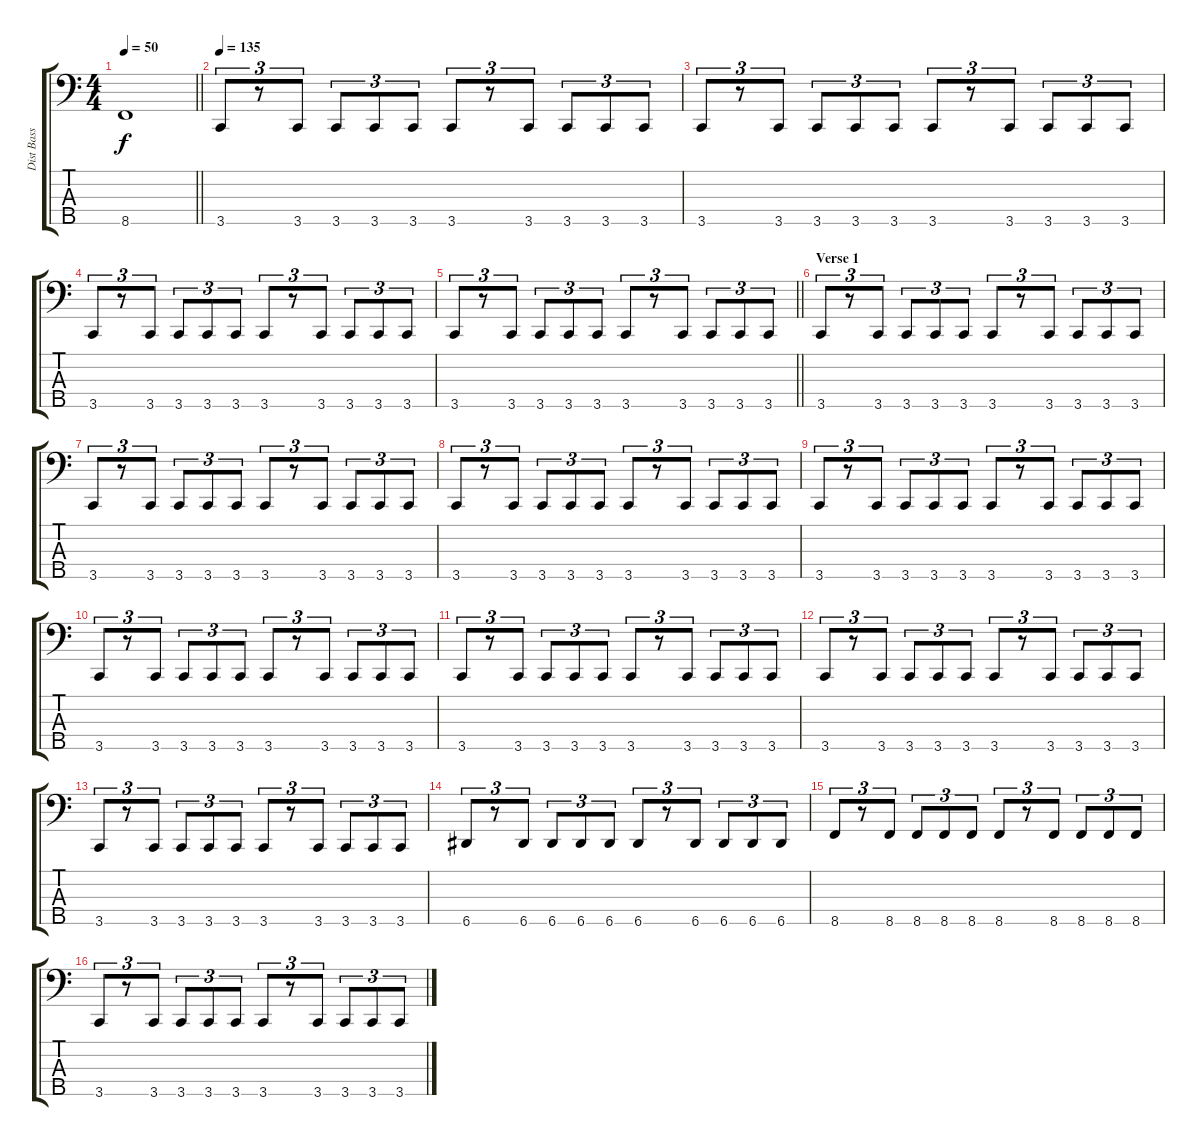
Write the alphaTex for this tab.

\track ("Dist Bass" "Dist Bass") {instrument distortionguitar}
\staff {score tabs}
\tuning (F2 C2 G1 D1 A0) {hide}
\ts (4 4)
\tempo 50
\clef f4
\barLineRight lightlight
\ks c
8.5{t}.1{dy f} |
\section ("" "")
\tempo 135
3.5.8{tu (3 2)} r.8{tu (3 2)} 3.5.8{tu (3 2)} 3.5.8{tu (3 2)} 3.5.8{tu (3 2)} 3.5.8{tu (3 2)} 3.5.8{tu (3 2)} r.8{tu (3 2)} 3.5.8{tu (3 2)} 3.5.8{tu (3 2)} 3.5.8{tu (3 2)} 3.5.8{tu (3 2)} |
3.5.8{tu (3 2)} r.8{tu (3 2)} 3.5.8{tu (3 2)} 3.5.8{tu (3 2)} 3.5.8{tu (3 2)} 3.5.8{tu (3 2)} 3.5.8{tu (3 2)} r.8{tu (3 2)} 3.5.8{tu (3 2)} 3.5.8{tu (3 2)} 3.5.8{tu (3 2)} 3.5.8{tu (3 2)} |
3.5.8{tu (3 2)} r.8{tu (3 2)} 3.5.8{tu (3 2)} 3.5.8{tu (3 2)} 3.5.8{tu (3 2)} 3.5.8{tu (3 2)} 3.5.8{tu (3 2)} r.8{tu (3 2)} 3.5.8{tu (3 2)} 3.5.8{tu (3 2)} 3.5.8{tu (3 2)} 3.5.8{tu (3 2)} |
\barLineRight lightlight
3.5.8{tu (3 2)} r.8{tu (3 2)} 3.5.8{tu (3 2)} 3.5.8{tu (3 2)} 3.5.8{tu (3 2)} 3.5.8{tu (3 2)} 3.5.8{tu (3 2)} r.8{tu (3 2)} 3.5.8{tu (3 2)} 3.5.8{tu (3 2)} 3.5.8{tu (3 2)} 3.5.8{tu (3 2)} |
\section ("" "Verse 1")
3.5.8{tu (3 2)} r.8{tu (3 2)} 3.5.8{tu (3 2)} 3.5.8{tu (3 2)} 3.5.8{tu (3 2)} 3.5.8{tu (3 2)} 3.5.8{tu (3 2)} r.8{tu (3 2)} 3.5.8{tu (3 2)} 3.5.8{tu (3 2)} 3.5.8{tu (3 2)} 3.5.8{tu (3 2)} |
3.5.8{tu (3 2)} r.8{tu (3 2)} 3.5.8{tu (3 2)} 3.5.8{tu (3 2)} 3.5.8{tu (3 2)} 3.5.8{tu (3 2)} 3.5.8{tu (3 2)} r.8{tu (3 2)} 3.5.8{tu (3 2)} 3.5.8{tu (3 2)} 3.5.8{tu (3 2)} 3.5.8{tu (3 2)} |
3.5.8{tu (3 2)} r.8{tu (3 2)} 3.5.8{tu (3 2)} 3.5.8{tu (3 2)} 3.5.8{tu (3 2)} 3.5.8{tu (3 2)} 3.5.8{tu (3 2)} r.8{tu (3 2)} 3.5.8{tu (3 2)} 3.5.8{tu (3 2)} 3.5.8{tu (3 2)} 3.5.8{tu (3 2)} |
3.5.8{tu (3 2)} r.8{tu (3 2)} 3.5.8{tu (3 2)} 3.5.8{tu (3 2)} 3.5.8{tu (3 2)} 3.5.8{tu (3 2)} 3.5.8{tu (3 2)} r.8{tu (3 2)} 3.5.8{tu (3 2)} 3.5.8{tu (3 2)} 3.5.8{tu (3 2)} 3.5.8{tu (3 2)} |
3.5.8{tu (3 2)} r.8{tu (3 2)} 3.5.8{tu (3 2)} 3.5.8{tu (3 2)} 3.5.8{tu (3 2)} 3.5.8{tu (3 2)} 3.5.8{tu (3 2)} r.8{tu (3 2)} 3.5.8{tu (3 2)} 3.5.8{tu (3 2)} 3.5.8{tu (3 2)} 3.5.8{tu (3 2)} |
3.5.8{tu (3 2)} r.8{tu (3 2)} 3.5.8{tu (3 2)} 3.5.8{tu (3 2)} 3.5.8{tu (3 2)} 3.5.8{tu (3 2)} 3.5.8{tu (3 2)} r.8{tu (3 2)} 3.5.8{tu (3 2)} 3.5.8{tu (3 2)} 3.5.8{tu (3 2)} 3.5.8{tu (3 2)} |
3.5.8{tu (3 2)} r.8{tu (3 2)} 3.5.8{tu (3 2)} 3.5.8{tu (3 2)} 3.5.8{tu (3 2)} 3.5.8{tu (3 2)} 3.5.8{tu (3 2)} r.8{tu (3 2)} 3.5.8{tu (3 2)} 3.5.8{tu (3 2)} 3.5.8{tu (3 2)} 3.5.8{tu (3 2)} |
3.5.8{tu (3 2)} r.8{tu (3 2)} 3.5.8{tu (3 2)} 3.5.8{tu (3 2)} 3.5.8{tu (3 2)} 3.5.8{tu (3 2)} 3.5.8{tu (3 2)} r.8{tu (3 2)} 3.5.8{tu (3 2)} 3.5.8{tu (3 2)} 3.5.8{tu (3 2)} 3.5.8{tu (3 2)} |
6.5.8{tu (3 2)} r.8{tu (3 2)} 6.5.8{tu (3 2)} 6.5.8{tu (3 2)} 6.5.8{tu (3 2)} 6.5.8{tu (3 2)} 6.5.8{tu (3 2)} r.8{tu (3 2)} 6.5.8{tu (3 2)} 6.5.8{tu (3 2)} 6.5.8{tu (3 2)} 6.5.8{tu (3 2)} |
8.5.8{tu (3 2)} r.8{tu (3 2)} 8.5.8{tu (3 2)} 8.5.8{tu (3 2)} 8.5.8{tu (3 2)} 8.5.8{tu (3 2)} 8.5.8{tu (3 2)} r.8{tu (3 2)} 8.5.8{tu (3 2)} 8.5.8{tu (3 2)} 8.5.8{tu (3 2)} 8.5.8{tu (3 2)} |
3.5.8{tu (3 2)} r.8{tu (3 2)} 3.5.8{tu (3 2)} 3.5.8{tu (3 2)} 3.5.8{tu (3 2)} 3.5.8{tu (3 2)} 3.5.8{tu (3 2)} r.8{tu (3 2)} 3.5.8{tu (3 2)} 3.5.8{tu (3 2)} 3.5.8{tu (3 2)} 3.5.8{tu (3 2)}
